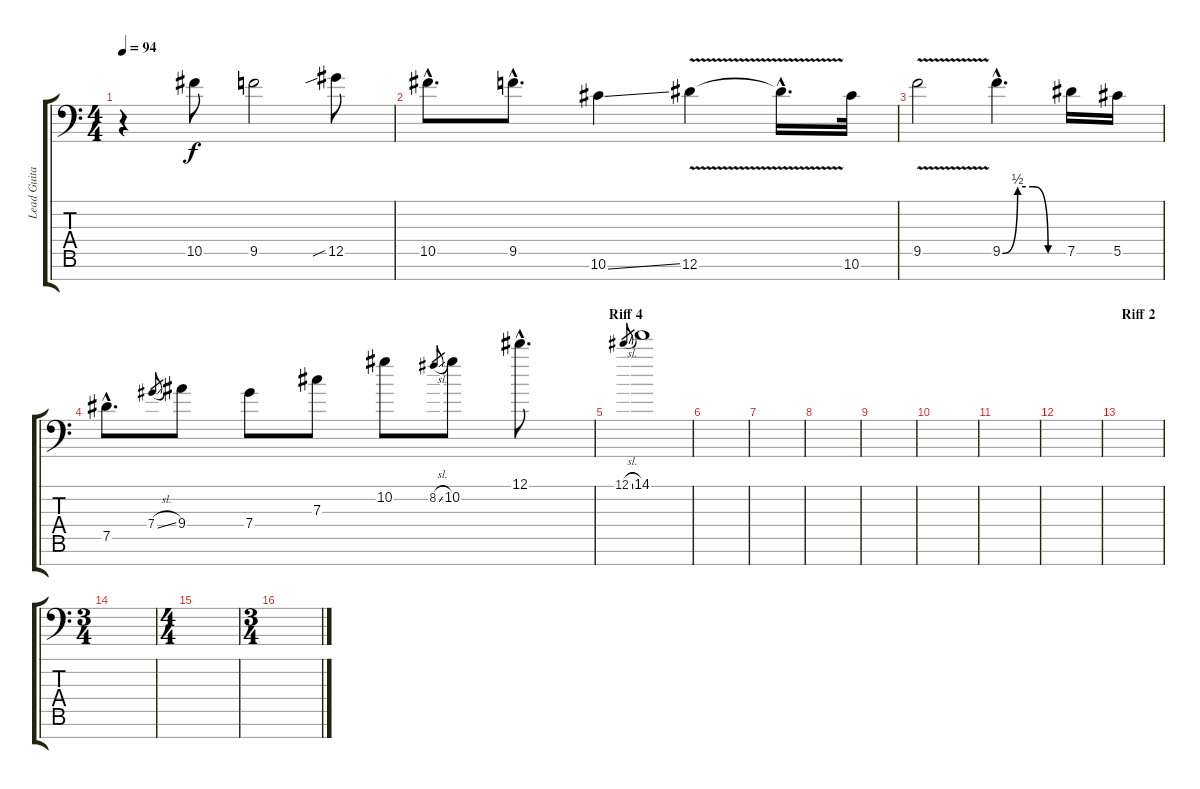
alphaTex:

\track ("Lead Guitar" "Lead Guita") {instrument overdrivenguitar}
\staff {score tabs}
\tuning (Eb4 Bb3 Gb3 Db3 Ab2 Eb2 Bb1) {hide}
\ts (4 4)
\tempo 94
\clef f4
\ks c
r.4{dy f} 10.5.8 9.5.2 12.5{sib}.8 |
10.5{hac}.8{d} 9.5{hac}.8{d} 10.6{ss}.4 12.6{v}.4 12.6{hac t}.16{d} 10.6.32 |
9.5{v}.2 9.5{be (custom 0 0 15 2 30 2 45 0 60 0) hac}.4{d} 7.5.16 5.5.16 |
7.5{hac}.8{d} 7.4{sl}.8{gr} 9.4.8 7.4.8 7.3.8 10.2.8 8.2{sl}.8{gr} 10.2.8 12.1{hac}.8{d} |
\section ("" "Riff 4")
12.1{sl}.8{gr} 14.1.1 |
|
|
|
|
|
|
|
\section ("" "Riff 2")
|
\ts (3 4)
|
\ts (4 4)
|
\ts (3 4)
